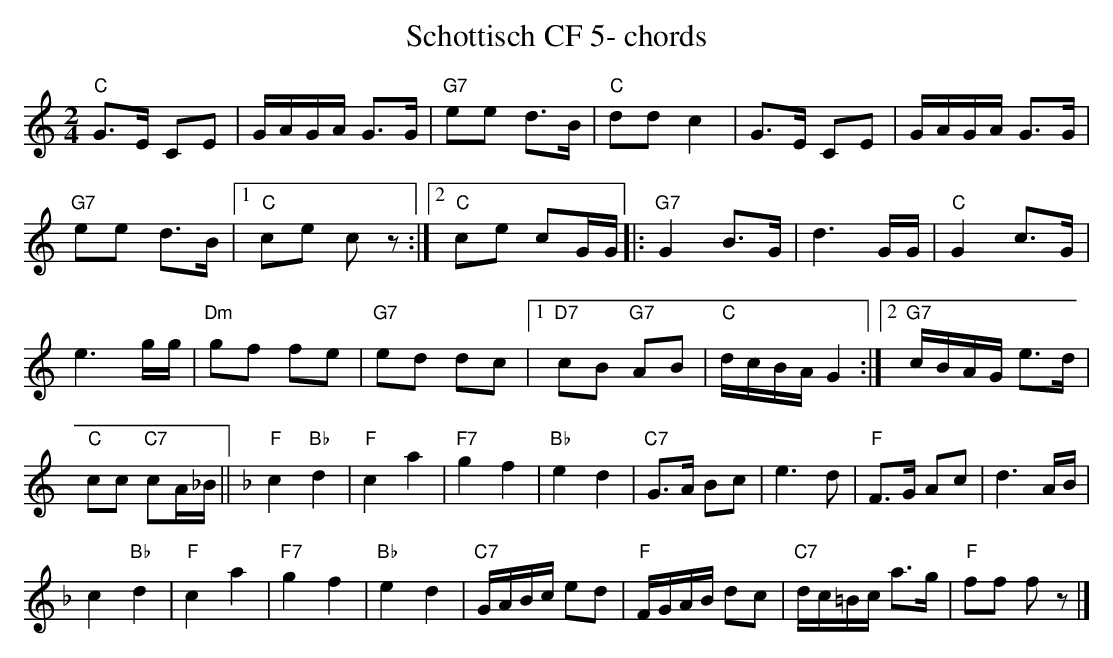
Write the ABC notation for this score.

X:1
T:Schottisch CF 5- chords
M:2/4
L:1/16
K:Cmaj%%MIDI gchordon
"C"G3E C2E2 | GAGA G3G | "G7"e2e2 d3B | "C"d2d2c4 | G3E C2E2 | GAGA G3G |
"G7"e2e2 d3B |1 "C"c2e2 c2z2 :|2 "C"c2e2 c2GG |: "G7"G4 B3G | d6GG | "C"G4c3G |
e6gg | "Dm"g2f2 f2e2 | "G7"e2d2 d2c2 |1 "D7"c2B2 "G7"A2B2 | "C"dcBA G4 :|2 "G7"cBAG e3d |
"C"c2c2 "C7"c2A_B || [K:Fmaj] "F"c4"Bb"d4 | "F"c4 a4 | "F7"g4f4 | "Bb"e4d4 | "C7"G3A B2c2 | e6d2 | "F"F3G A2c2 | d6AB |
c4"Bb"d4 | "F"c4 a4 | "F7"g4f4 | "Bb"e4d4 | "C7"GABc e2d2 | "F"FGAB d2c2 | "C7"dc=Bc a3g | "F"f2f2 f2z2 |]
